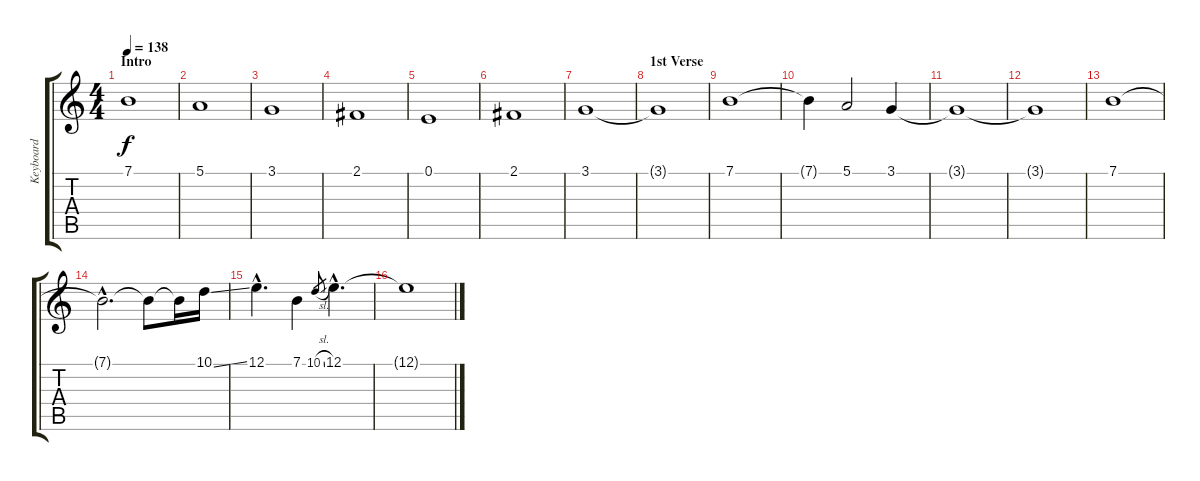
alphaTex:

\track ("Keyboard" "Keyboard") {instrument pad2warm}
\staff {score tabs}
\tuning (E4 B3 G3 D3 A2 E2) {hide}
\ts (4 4)
\section ("" "Intro")
\tempo 138
\clef g2
\ks c
7.1.1{dy f instrument pad2warm} |
5.1.1 |
3.1.1 |
2.1.1 |
0.1.1 |
2.1.1 |
3.1.1 |
\section ("" "1st Verse")
3.1{t}.1 |
7.1.1 |
7.1{t}.4 5.1.2 3.1.4 |
3.1{t}.1 |
3.1{t}.1 |
7.1.1 |
7.1{hac t}.2{d} 7.1{t}.8 7.1{t}.16 10.1{ss}.16 |
12.1{hac}.4{d} 7.1.4 10.1{sl}.8{gr} 12.1{hac}.4{d} |
12.1{t}.1
